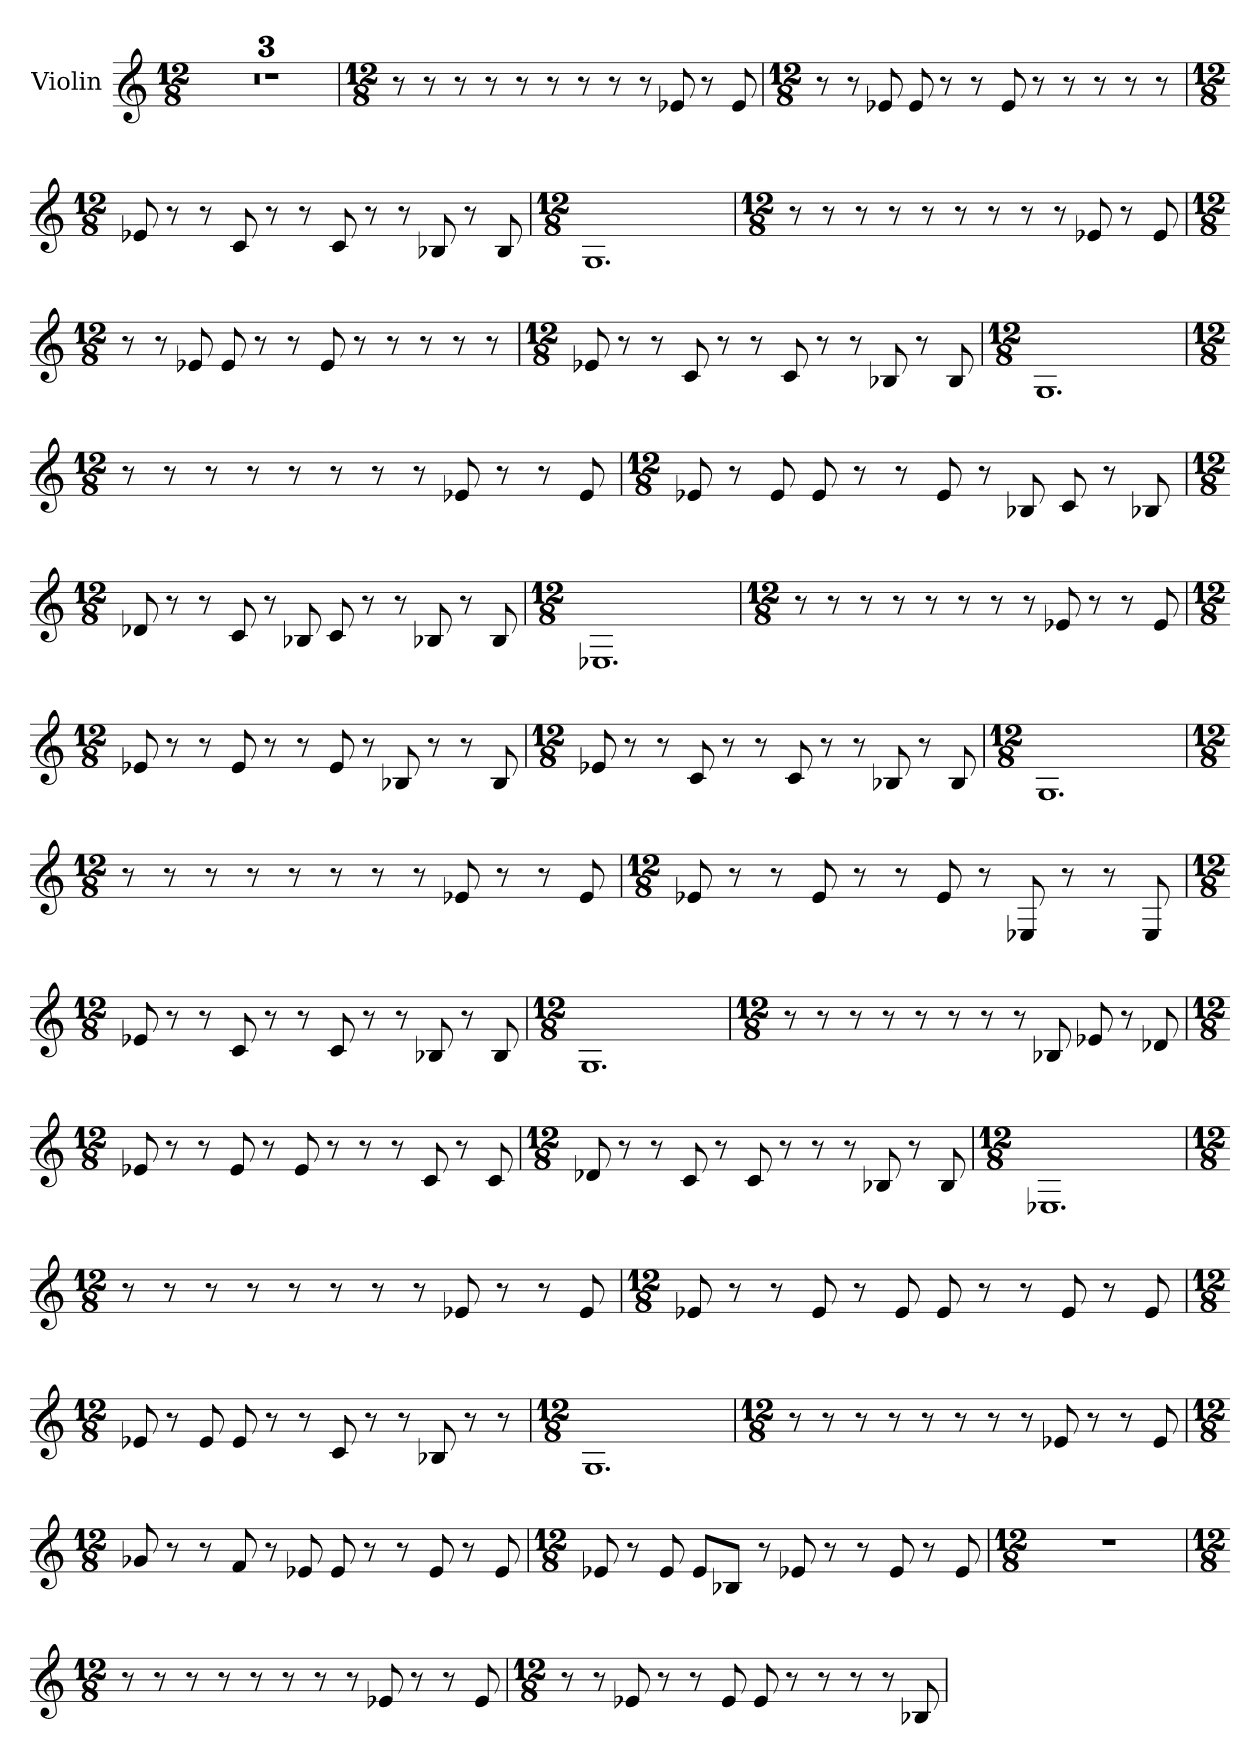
**kern
*part1
*staff1
*I"Violin
*I'Vln
*M12/8
=
1.r
=
*M12/8
1.r
=
*M12/8
1.r
=
*M12/8
8r
8r
8r
8r
8r
8r
8r
8r
8r
8e-X
8r
8e-
=
*M12/8
8r
8r
8e-X
8e-
8r
8r
8e-
8r
8r
8r
8r
8r
=
*M12/8
8e-X
8r
8r
8c
8r
8r
8c
8r
8r
8B-X
8r
8B-
=
*M12/8
1.G
=
*M12/8
8r
8r
8r
8r
8r
8r
8r
8r
8r
8e-X
8r
8e-
=
*M12/8
8r
8r
8e-X
8e-
8r
8r
8e-
8r
8r
8r
8r
8r
=
*M12/8
8e-X
8r
8r
8c
8r
8r
8c
8r
8r
8B-X
8r
8B-
=
*M12/8
1.G
=
*M12/8
8r
8r
8r
8r
8r
8r
8r
8r
8e-X
8r
8r
8e-
=
*M12/8
8e-X
8r
8e-
8e-
8r
8r
8e-
8r
8B-X
8c
8r
8B-X
=
*M12/8
8d-X
8r
8r
8c
8r
8B-X
8c
8r
8r
8B-X
8r
8B-
=
*M12/8
1.E-X
=
*M12/8
8r
8r
8r
8r
8r
8r
8r
8r
8e-X
8r
8r
8e-
=
*M12/8
8e-X
8r
8r
8e-
8r
8r
8e-
8r
8B-X
8r
8r
8B-
=
*M12/8
8e-X
8r
8r
8c
8r
8r
8c
8r
8r
8B-X
8r
8B-
=
*M12/8
1.G
=
*M12/8
8r
8r
8r
8r
8r
8r
8r
8r
8e-X
8r
8r
8e-
=
*M12/8
8e-X
8r
8r
8e-
8r
8r
8e-
8r
8E-X
8r
8r
8E-
=
*M12/8
8e-X
8r
8r
8c
8r
8r
8c
8r
8r
8B-X
8r
8B-
=
*M12/8
1.G
=
*M12/8
8r
8r
8r
8r
8r
8r
8r
8r
8B-X
8e-X
8r
8d-X
=
*M12/8
8e-X
8r
8r
8e-
8r
8e-
8r
8r
8r
8c
8r
8c
=
*M12/8
8d-X
8r
8r
8c
8r
8c
8r
8r
8r
8B-X
8r
8B-
=
*M12/8
1.E-X
=
*M12/8
8r
8r
8r
8r
8r
8r
8r
8r
8e-X
8r
8r
8e-
=
*M12/8
8e-X
8r
8r
8e-
8r
8e-
8e-
8r
8r
8e-
8r
8e-
=
*M12/8
8e-X
8r
8e-
8e-
8r
8r
8c
8r
8r
8B-X
8r
8r
=
*M12/8
1.G
=
*M12/8
8r
8r
8r
8r
8r
8r
8r
8r
8e-X
8r
8r
8e-
=
*M12/8
8g-X
8r
8r
8f
8r
8e-X
8e-
8r
8r
8e-
8r
8e-
=
*M12/8
8e-X
8r
8e-
8e-L
8B-XJ
8r
8e-X
8r
8r
8e-
8r
8e-
=
*M12/8
1.r
=
*M12/8
8r
8r
8r
8r
8r
8r
8r
8r
8e-X
8r
8r
8e-
=
*M12/8
8r
8r
8e-X
8r
8r
8e-
8e-
8r
8r
8r
8r
8B-X
=
*-
